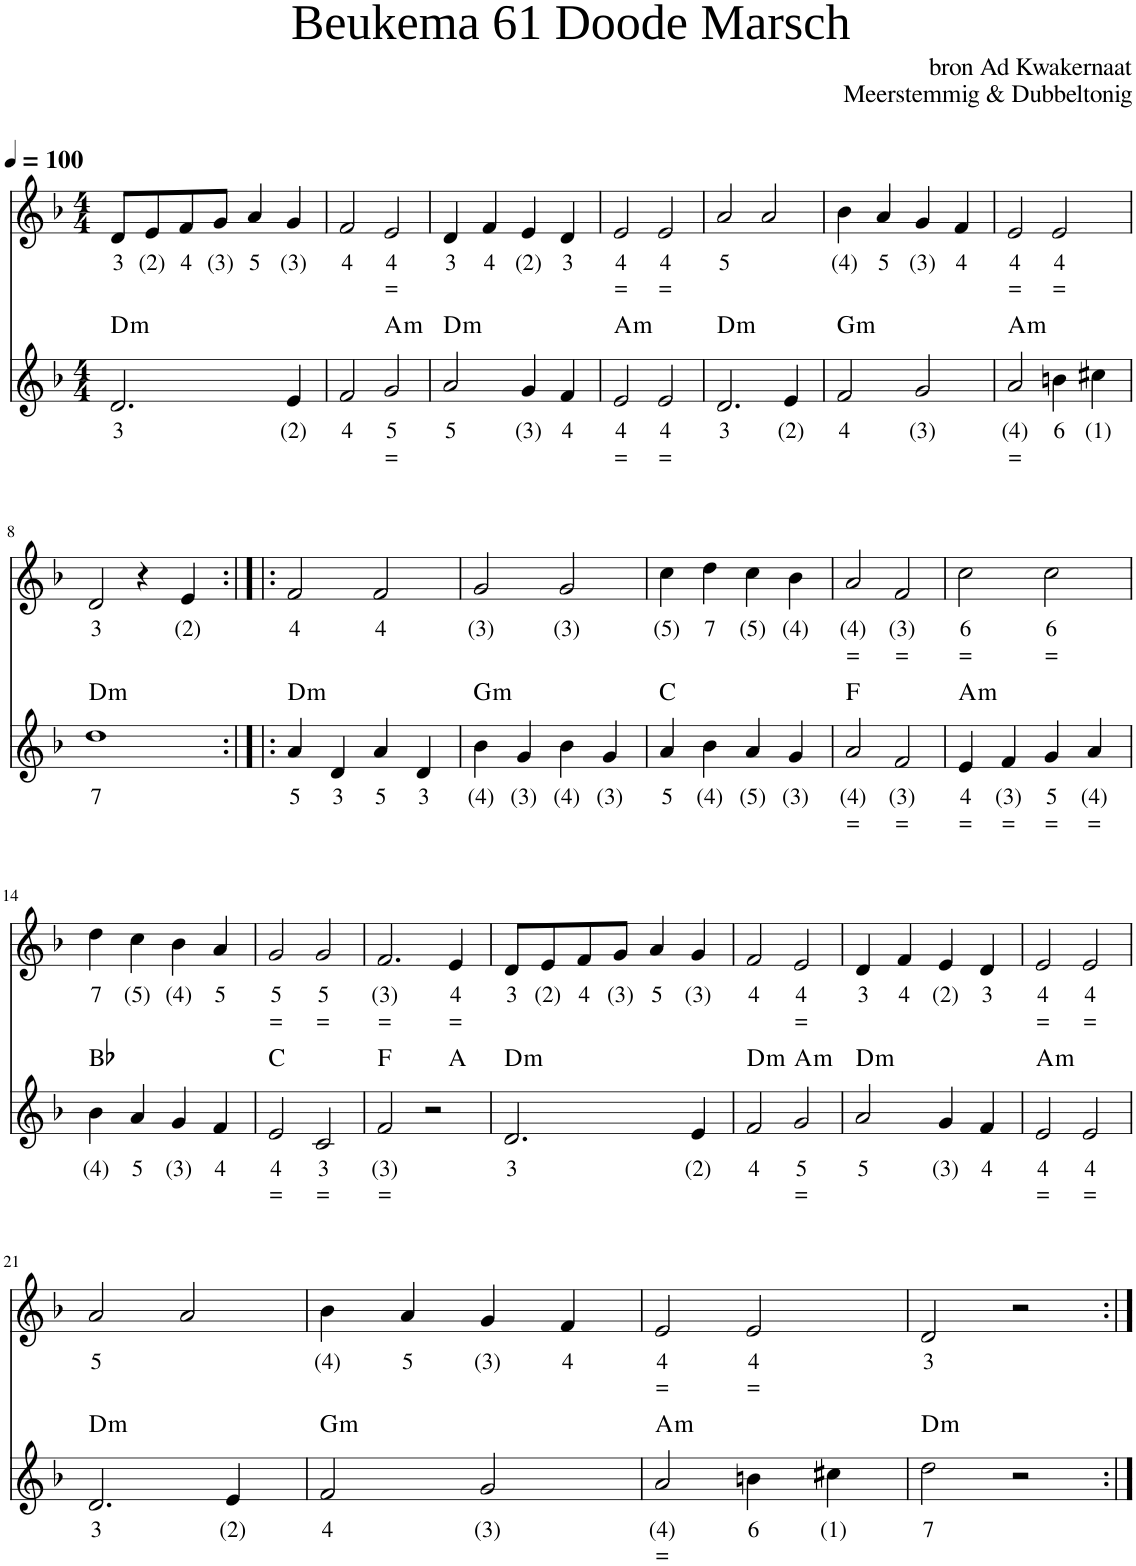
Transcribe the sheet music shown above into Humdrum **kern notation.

**kern	**text	**text	**harte	**kern	**text	**text
*part2	*part2	*part2	*part2	*part1	*part1	*part1
*staff2	*staff2	*staff2	*	*staff1	*staff1	*staff1
*I"Voice	*	*	*	*I"Voice	*	*
*clefG2	*	*	*	*clefG2	*	*
*k[b-]	*	*	*	*k[b-]	*	*
*M4/4	*	*	*	*M4/4	*	*
*MM100	*	*	*	*MM100	*	*
=1	=1	=1	=1	=1	=1	=1
!	!LO:LY:b	!	!LO:H:kt=m	!	!LO:LY:b	!
2.d/	3	.	D:min	8d/L	3	.
!	!	!	!	!	!LO:LY:b	!
.	.	.	.	8e/	(2)	.
!	!	!	!	!	!LO:LY:b	!
.	.	.	.	8f/	4	.
!	!	!	!	!	!LO:LY:b	!
.	.	.	.	8g/J	(3)	.
!	!	!	!	!	!LO:LY:b	!
.	.	.	.	4a/	5	.
!	!LO:LY:b	!	!	!	!LO:LY:b	!
4e/	(2)	.	.	4g/	(3)	.
=2	=2	=2	=2	=2	=2	=2
!	!LO:LY:b	!	!	!	!LO:LY:b	!
2f/	4	.	.	2f/	4	.
!	!LO:LY:b	!LO:LY:b	!LO:H:kt=m	!	!LO:LY:b	!LO:LY:b
2g/	5	=	A:min	2e/	4	=
=3	=3	=3	=3	=3	=3	=3
!	!LO:LY:b	!	!LO:H:kt=m	!	!LO:LY:b	!
2a/	5	.	D:min	4d/	3	.
!	!	!	!	!	!LO:LY:b	!
.	.	.	.	4f/	4	.
!	!LO:LY:b	!	!	!	!LO:LY:b	!
4g/	(3)	.	.	4e/	(2)	.
!	!LO:LY:b	!	!	!	!LO:LY:b	!
4f/	4	.	.	4d/	3	.
=4	=4	=4	=4	=4	=4	=4
!	!LO:LY:b	!LO:LY:b	!LO:H:kt=m	!	!LO:LY:b	!LO:LY:b
2e/	4	=	A:min	2e/	4	=
!	!LO:LY:b	!LO:LY:b	!	!	!LO:LY:b	!LO:LY:b
2e/	4	=	.	2e/	4	=
=5	=5	=5	=5	=5	=5	=5
!	!LO:LY:b	!	!LO:H:kt=m	!	!LO:LY:b	!
2.d/	3	.	D:min	2a/	5	.
.	.	.	.	2a/	.	.
!	!LO:LY:b	!	!	!	!	!
4e/	(2)	.	.	.	.	.
=6	=6	=6	=6	=6	=6	=6
!	!LO:LY:b	!	!LO:H:kt=m	!	!LO:LY:b	!
2f/	4	.	G:min	4b-\	(4)	.
!	!	!	!	!	!LO:LY:b	!
.	.	.	.	4a/	5	.
!	!LO:LY:b	!	!	!	!LO:LY:b	!
2g/	(3)	.	.	4g/	(3)	.
!	!	!	!	!	!LO:LY:b	!
.	.	.	.	4f/	4	.
=7	=7	=7	=7	=7	=7	=7
!	!LO:LY:b	!LO:LY:b	!LO:H:kt=m	!	!LO:LY:b	!LO:LY:b
2a/	(4)	=	A:min	2e/	4	=
!	!LO:LY:b	!	!	!	!LO:LY:b	!LO:LY:b
4bn\	6	.	.	2e/	4	=
!	!LO:LY:b	!	!	!	!	!
4cc#X\	(1)	.	.	.	.	.
!!LO:LB:g=z
=8	=8	=8	=8	=8	=8	=8
!	!LO:LY:b	!	!LO:H:kt=m	!	!LO:LY:b	!
1dd	7	.	D:min	2d/	3	.
.	.	.	.	4r	.	.
!	!	!	!	!	!LO:LY:b	!
.	.	.	.	4e/	(2)	.
=9:|!|:	=9:|!|:	=9:|!|:	=9:|!|:	=9:|!|:	=9:|!|:	=9:|!|:
!	!LO:LY:b	!	!LO:H:kt=m	!	!LO:LY:b	!
4a/	5	.	D:min	2f/	4	.
!	!LO:LY:b	!	!	!	!	!
4d/	3	.	.	.	.	.
!	!LO:LY:b	!	!	!	!LO:LY:b	!
4a/	5	.	.	2f/	4	.
!	!LO:LY:b	!	!	!	!	!
4d/	3	.	.	.	.	.
=10	=10	=10	=10	=10	=10	=10
!	!LO:LY:b	!	!LO:H:kt=m	!	!LO:LY:b	!
4b-\	(4)	.	G:min	2g/	(3)	.
!	!LO:LY:b	!	!	!	!	!
4g/	(3)	.	.	.	.	.
!	!LO:LY:b	!	!	!	!LO:LY:b	!
4b-\	(4)	.	.	2g/	(3)	.
!	!LO:LY:b	!	!	!	!	!
4g/	(3)	.	.	.	.	.
=11	=11	=11	=11	=11	=11	=11
!	!LO:LY:b	!	!	!	!LO:LY:b	!
4a/	5	.	C:maj	4cc\	(5)	.
!	!LO:LY:b	!	!	!	!LO:LY:b	!
4b-\	(4)	.	.	4dd\	7	.
!	!LO:LY:b	!	!	!	!LO:LY:b	!
4a/	(5)	.	.	4cc\	(5)	.
!	!LO:LY:b	!	!	!	!LO:LY:b	!
4g/	(3)	.	.	4b-\	(4)	.
=12	=12	=12	=12	=12	=12	=12
!	!LO:LY:b	!LO:LY:b	!	!	!LO:LY:b	!LO:LY:b
2a/	(4)	=	F:maj	2a/	(4)	=
!	!LO:LY:b	!LO:LY:b	!	!	!LO:LY:b	!LO:LY:b
2f/	(3)	=	.	2f/	(3)	=
=13	=13	=13	=13	=13	=13	=13
!	!LO:LY:b	!LO:LY:b	!LO:H:kt=m	!	!LO:LY:b	!LO:LY:b
4e/	4	=	A:min	2cc\	6	=
!	!LO:LY:b	!LO:LY:b	!	!	!	!
4f/	(3)	=	.	.	.	.
!	!LO:LY:b	!LO:LY:b	!	!	!LO:LY:b	!LO:LY:b
4g/	5	=	.	2cc\	6	=
!	!LO:LY:b	!LO:LY:b	!	!	!	!
4a/	(4)	=	.	.	.	.
!!LO:LB:g=z
=14	=14	=14	=14	=14	=14	=14
!	!LO:LY:b	!	!	!	!LO:LY:b	!
4b-\	(4)	.	Bb:maj	4dd\	7	.
!	!LO:LY:b	!	!	!	!LO:LY:b	!
4a/	5	.	.	4cc\	(5)	.
!	!LO:LY:b	!	!	!	!LO:LY:b	!
4g/	(3)	.	.	4b-\	(4)	.
!	!LO:LY:b	!	!	!	!LO:LY:b	!
4f/	4	.	.	4a/	5	.
=15	=15	=15	=15	=15	=15	=15
!	!LO:LY:b	!LO:LY:b	!	!	!LO:LY:b	!LO:LY:b
2e/	4	=	C:maj	2g/	5	=
!	!LO:LY:b	!LO:LY:b	!	!	!LO:LY:b	!LO:LY:b
2c/	3	=	.	2g/	5	=
=16	=16	=16	=16	=16	=16	=16
!	!LO:LY:b	!LO:LY:b	!	!	!LO:LY:b	!LO:LY:b
*^	*	*	*	*	*	*
2f/	2.ryy	(3)	=	F:maj	2.f/	(3)	=
2r	.	.	.	.	.	.	.
!	!	!	!	!	!	!LO:LY:b	!LO:LY:b
.	4ryy	.	.	A:maj	4e/	4	=
=17	=17	=17	=17	=17	=17	=17	=17
!	!	!LO:LY:b	!	!LO:H:kt=m	!	!LO:LY:b	!
*v	*v	*	*	*	*	*	*
2.d/	3	.	D:min	8d/L	3	.
!	!	!	!	!	!LO:LY:b	!
.	.	.	.	8e/	(2)	.
!	!	!	!	!	!LO:LY:b	!
.	.	.	.	8f/	4	.
!	!	!	!	!	!LO:LY:b	!
.	.	.	.	8g/J	(3)	.
!	!	!	!	!	!LO:LY:b	!
.	.	.	.	4a/	5	.
!	!LO:LY:b	!	!	!	!LO:LY:b	!
4e/	(2)	.	.	4g/	(3)	.
=18	=18	=18	=18	=18	=18	=18
!	!LO:LY:b	!	!LO:H:kt=m	!	!LO:LY:b	!
2f/	4	.	D:min	2f/	4	.
!	!LO:LY:b	!LO:LY:b	!LO:H:kt=m	!	!LO:LY:b	!LO:LY:b
2g/	5	=	A:min	2e/	4	=
=19	=19	=19	=19	=19	=19	=19
!	!LO:LY:b	!	!LO:H:kt=m	!	!LO:LY:b	!
2a/	5	.	D:min	4d/	3	.
!	!	!	!	!	!LO:LY:b	!
.	.	.	.	4f/	4	.
!	!LO:LY:b	!	!	!	!LO:LY:b	!
4g/	(3)	.	.	4e/	(2)	.
!	!LO:LY:b	!	!	!	!LO:LY:b	!
4f/	4	.	.	4d/	3	.
=20	=20	=20	=20	=20	=20	=20
!	!LO:LY:b	!LO:LY:b	!LO:H:kt=m	!	!LO:LY:b	!LO:LY:b
2e/	4	=	A:min	2e/	4	=
!	!LO:LY:b	!LO:LY:b	!	!	!LO:LY:b	!LO:LY:b
2e/	4	=	.	2e/	4	=
!!LO:LB:g=z
=21	=21	=21	=21	=21	=21	=21
!	!LO:LY:b	!	!LO:H:kt=m	!	!LO:LY:b	!
2.d/	3	.	D:min	2a/	5	.
.	.	.	.	2a/	.	.
!	!LO:LY:b	!	!	!	!	!
4e/	(2)	.	.	.	.	.
=22	=22	=22	=22	=22	=22	=22
!	!LO:LY:b	!	!LO:H:kt=m	!	!LO:LY:b	!
2f/	4	.	G:min	4b-\	(4)	.
!	!	!	!	!	!LO:LY:b	!
.	.	.	.	4a/	5	.
!	!LO:LY:b	!	!	!	!LO:LY:b	!
2g/	(3)	.	.	4g/	(3)	.
!	!	!	!	!	!LO:LY:b	!
.	.	.	.	4f/	4	.
=23	=23	=23	=23	=23	=23	=23
!	!LO:LY:b	!LO:LY:b	!LO:H:kt=m	!	!LO:LY:b	!LO:LY:b
2a/	(4)	=	A:min	2e/	4	=
!	!LO:LY:b	!	!	!	!LO:LY:b	!LO:LY:b
4bn\	6	.	.	2e/	4	=
!	!LO:LY:b	!	!	!	!	!
4cc#X\	(1)	.	.	.	.	.
=24	=24	=24	=24	=24	=24	=24
!	!LO:LY:b	!	!LO:H:kt=m	!	!LO:LY:b	!
2dd\	7	.	D:min	2d/	3	.
2r	.	.	.	2r	.	.
=:|!	=:|!	=:|!	=:|!	=:|!	=:|!	=:|!
*-	*-	*-	*-	*-	*-	*-
